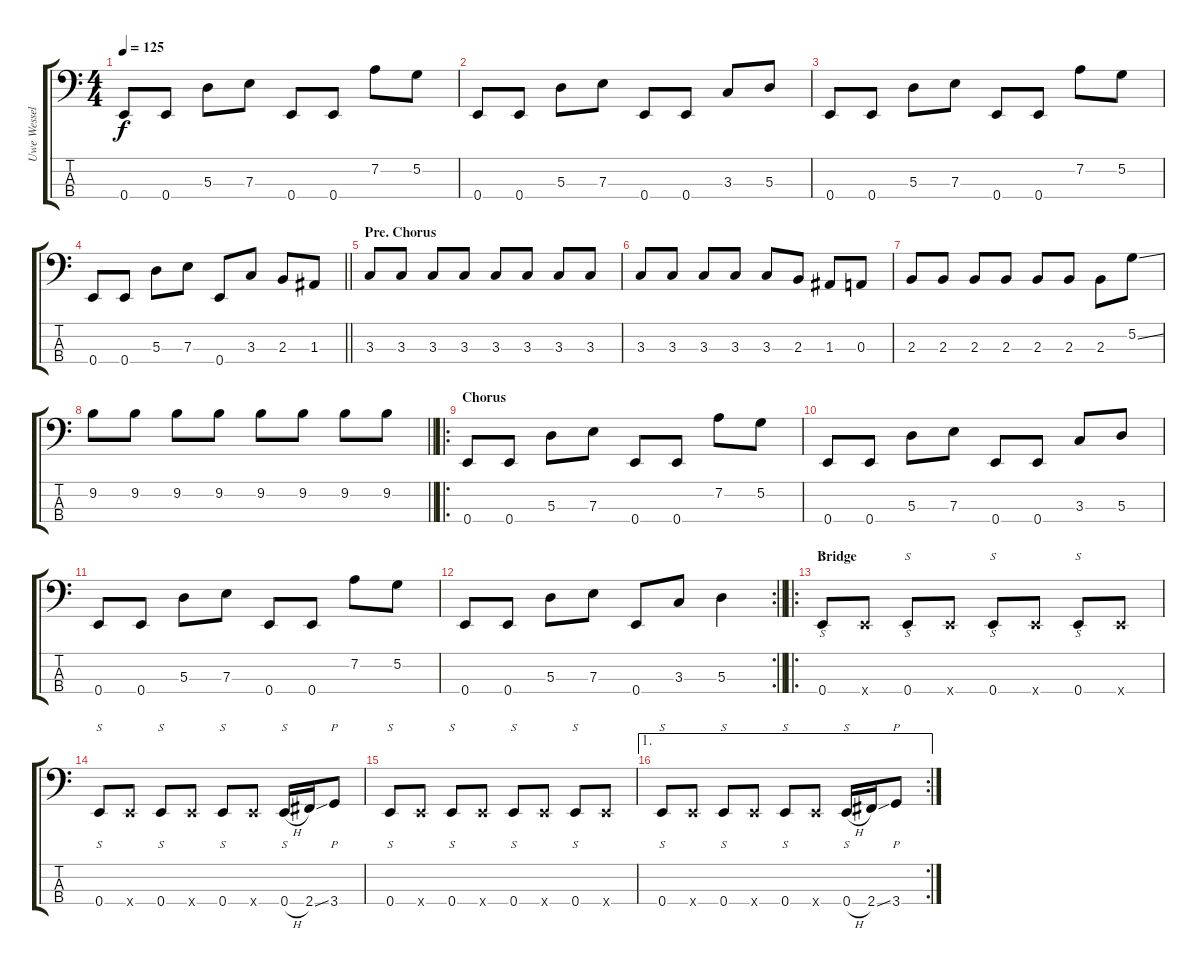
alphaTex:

\track ("Uwe Wessel" "Uwe Wessel") {instrument electricbassfinger}
\staff {score tabs}
\tuning (G2 D2 A1 E1) {hide}
\ts (4 4)
\tempo 125
\clef f4
\ks c
0.4.8{dy f} 0.4.8 5.3.8 7.3.8 0.4.8 0.4.8 7.2.8 5.2.8 |
0.4.8 0.4.8 5.3.8 7.3.8 0.4.8 0.4.8 3.3.8 5.3.8 |
0.4.8 0.4.8 5.3.8 7.3.8 0.4.8 0.4.8 7.2.8 5.2.8 |
\barLineRight lightlight
0.4.8 0.4.8 5.3.8 7.3.8 0.4.8 3.3.8 2.3.8 1.3.8 |
\section ("" "Pre. Chorus")
3.3.8{volume 13} 3.3.8 3.3.8 3.3.8 3.3.8 3.3.8 3.3.8 3.3.8 |
3.3.8 3.3.8 3.3.8 3.3.8 3.3.8 2.3.8 1.3.8 0.3.8 |
2.3.8 2.3.8 2.3.8 2.3.8 2.3.8 2.3.8 2.3.8 5.2{ss}.8 |
\barLineRight lightlight
9.2.8 9.2.8 9.2.8 9.2.8 9.2.8 9.2.8 9.2.8 9.2.8 |
\ro
\section ("" "Chorus")
0.4.8{instrument slapbass2} 0.4.8 5.3.8 7.3.8 0.4.8 0.4.8 7.2.8 5.2.8 |
0.4.8 0.4.8 5.3.8 7.3.8 0.4.8 0.4.8 3.3.8 5.3.8 |
0.4.8 0.4.8 5.3.8 7.3.8 0.4.8 0.4.8 7.2.8 5.2.8 |
\rc 2
\barLineRight lightlight
0.4.8 0.4.8 5.3.8 7.3.8 0.4.8 3.3.8 5.3.4 |
\ro
\section ("" "Bridge")
0.4.8{s} 0.4{x}.8 0.4.8{s} 0.4{x}.8 0.4.8{s} 0.4{x}.8 0.4.8{s} 0.4{x}.8 |
0.4.8{s} 0.4{x}.8 0.4.8{s} 0.4{x}.8 0.4.8{s} 0.4{x}.8 0.4{h}.16{s} 2.4{ss}.16 3.4.8{p} |
0.4.8{s} 0.4{x}.8 0.4.8{s} 0.4{x}.8 0.4.8{s} 0.4{x}.8 0.4.8{s} 0.4{x}.8 |
\ae 1
\rc 2
0.4.8{s} 0.4{x}.8 0.4.8{s} 0.4{x}.8 0.4.8{s} 0.4{x}.8 0.4{h}.16{s} 2.4{ss}.16 3.4.8{p}
